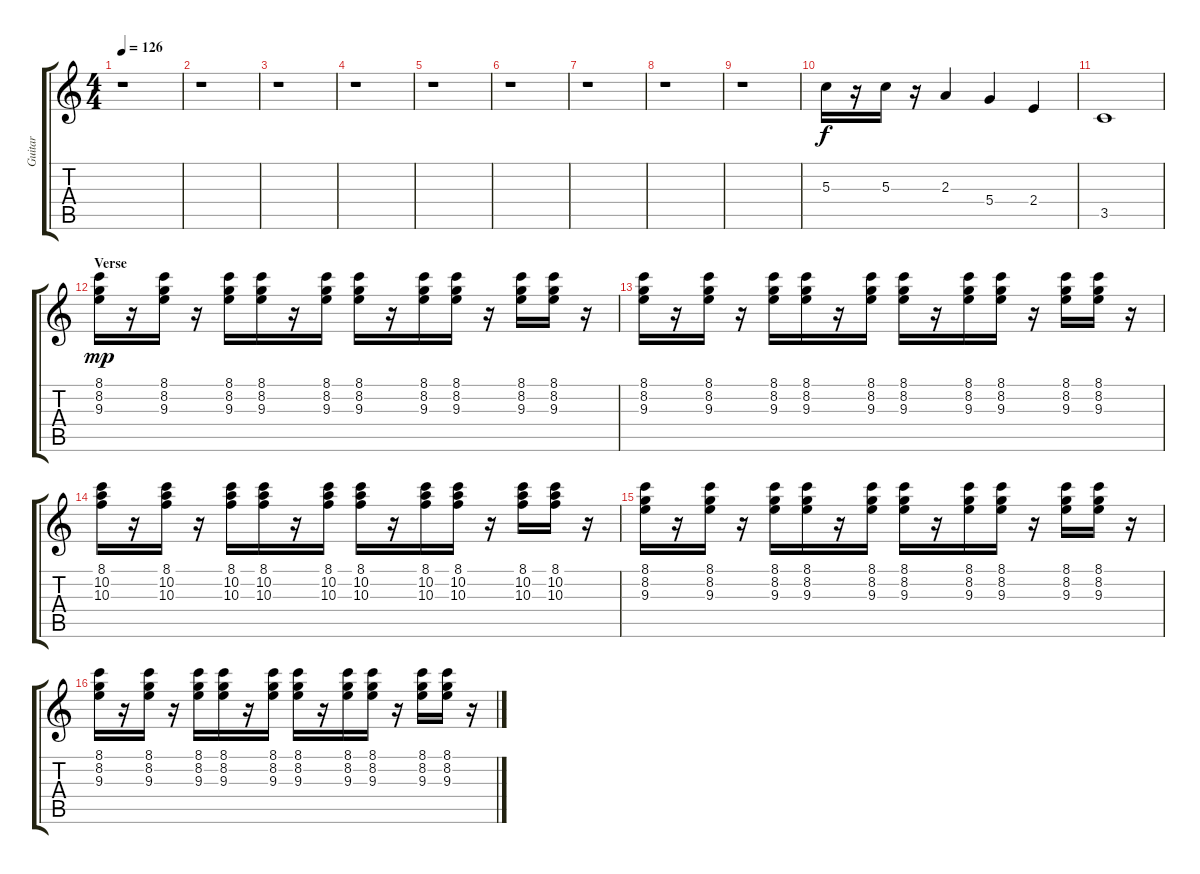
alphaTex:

\track ("Guitar" "Guitar") {instrument acousticguitarsteel}
\staff {score tabs}
\tuning (E4 B3 G3 D3 A2 E2) {hide}
\ts (4 4)
\tempo 126
\clef g2
\ks c
r.1{dy p} |
r.1 |
\section ("" "")
r.1 |
r.1 |
r.1 |
r.1 |
r.1 |
r.1 |
r.1 |
5.3.16{dy f} r.16 5.3.16 r.16 2.3.4 5.4.4 2.4.4 |
3.5.1 |
\section ("" "Verse")
(8.1 8.2 9.3).16{dy mp volume 10} r.16 (8.1 8.2 9.3).16 r.16 (8.1 8.2 9.3).16 (8.1 8.2 9.3).16 r.16 (8.1 8.2 9.3).16 (8.1 8.2 9.3).16 r.16 (8.1 8.2 9.3).16 (8.1 8.2 9.3).16 r.16 (8.1 8.2 9.3).16 (8.1 8.2 9.3).16 r.16 |
(8.1 8.2 9.3).16 r.16 (8.1 8.2 9.3).16 r.16 (8.1 8.2 9.3).16 (8.1 8.2 9.3).16 r.16 (8.1 8.2 9.3).16 (8.1 8.2 9.3).16 r.16 (8.1 8.2 9.3).16 (8.1 8.2 9.3).16 r.16 (8.1 8.2 9.3).16 (8.1 8.2 9.3).16 r.16 |
(8.1 10.2 10.3).16 r.16 (8.1 10.2 10.3).16 r.16 (8.1 10.2 10.3).16 (8.1 10.2 10.3).16 r.16 (8.1 10.2 10.3).16 (8.1 10.2 10.3).16 r.16 (8.1 10.2 10.3).16 (8.1 10.2 10.3).16 r.16 (8.1 10.2 10.3).16 (8.1 10.2 10.3).16 r.16 |
(8.1 8.2 9.3).16 r.16 (8.1 8.2 9.3).16 r.16 (8.1 8.2 9.3).16 (8.1 8.2 9.3).16 r.16 (8.1 8.2 9.3).16 (8.1 8.2 9.3).16 r.16 (8.1 8.2 9.3).16 (8.1 8.2 9.3).16 r.16 (8.1 8.2 9.3).16 (8.1 8.2 9.3).16 r.16 |
(8.1 8.2 9.3).16 r.16 (8.1 8.2 9.3).16 r.16 (8.1 8.2 9.3).16 (8.1 8.2 9.3).16 r.16 (8.1 8.2 9.3).16 (8.1 8.2 9.3).16 r.16 (8.1 8.2 9.3).16 (8.1 8.2 9.3).16 r.16 (8.1 8.2 9.3).16 (8.1 8.2 9.3).16 r.16
